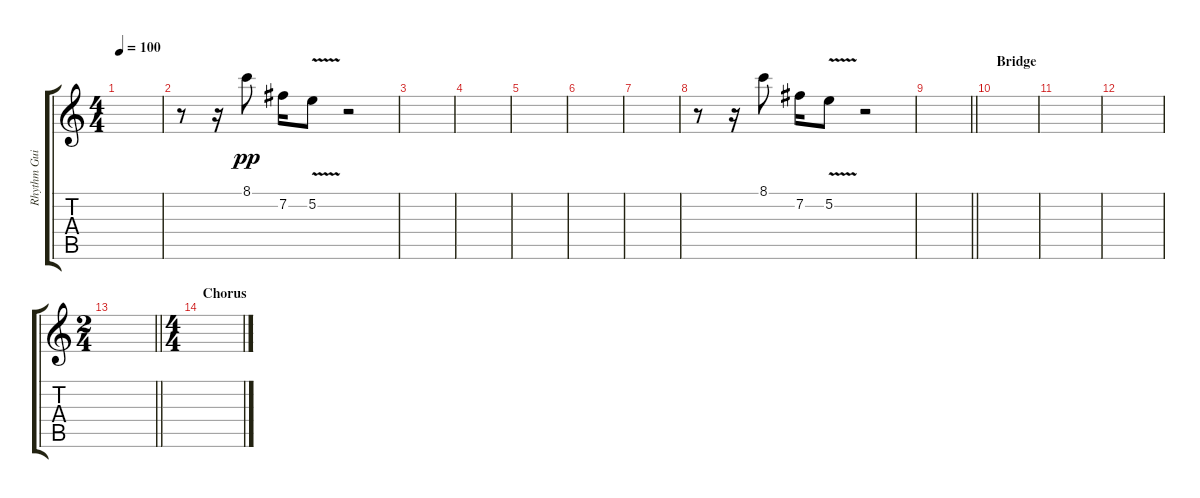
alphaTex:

\track ("Rhythm Guitar" "Rhythm Gui") {instrument distortionguitar}
\staff {score tabs}
\tuning (E4 B3 G3 D3 A2 E2) {hide}
\ts (4 4)
\tempo 100
\clef g2
\ks c
|
r.8 r.16 8.1.8{dy pp} 7.2.16 5.2{v}.8 r.2 |
|
|
|
|
|
r.8 r.16 8.1.8 7.2.16 5.2{v}.8 r.2 |
\barLineRight lightlight
|
\section ("" "Bridge")
|
|
|
\ts (2 4)
\barLineRight lightlight
|
\ts (4 4)
\section ("" "Chorus")
